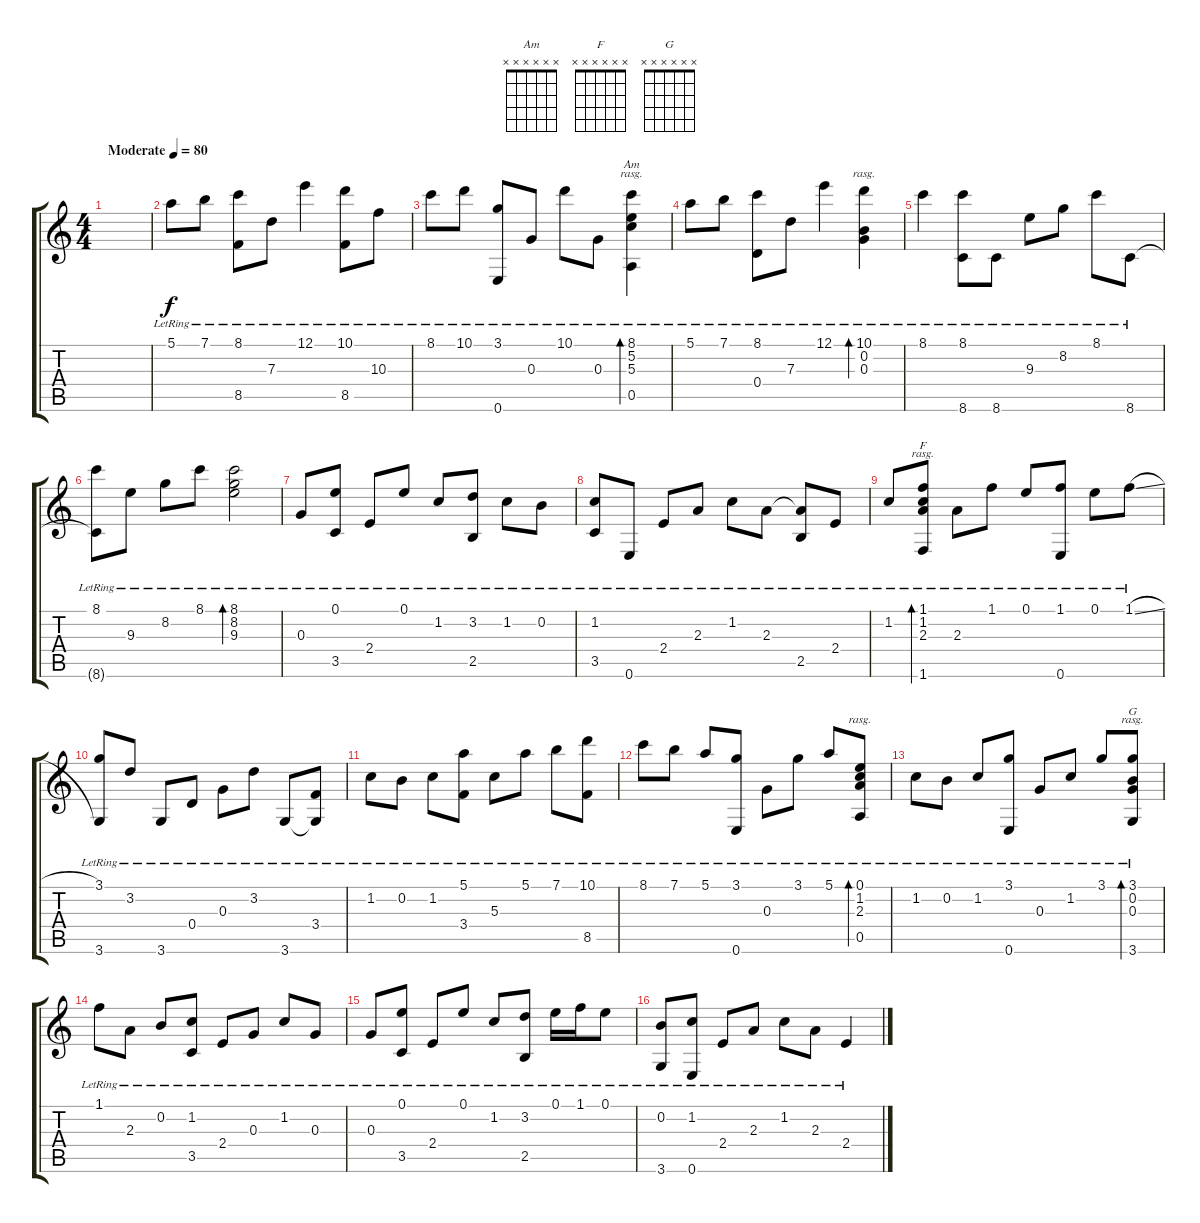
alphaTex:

\track "" {instrument acousticguitarsteel}
\staff {score tabs}
\tuning (E4 B3 G3 D3 A2 E2) {hide}
\chord ("Am" x x x x x x)
\chord ("F" x x x x x x)
\chord ("G" x x x x x x)
\ts (4 4)
\tempo (80 "Moderate")
\clef g2
\ks c
|
5.1{lr}.8 7.1{lr}.8 (8.1{lr} 8.5{lr}).8 7.3{lr}.8 12.1{lr}.4 (10.1{lr} 8.5{lr}).8 10.3{lr}.8 |
8.1{lr}.8 10.1{lr}.8 (3.1{lr} 0.6{lr}).8 0.3{lr}.8 10.1{lr}.8 0.3{lr}.8 (8.1{lr} 5.2{lr} 5.3{lr} 0.5{lr}).4{bd 480 ch "Am" rasg ii} |
5.1{lr}.8 7.1{lr}.8 (8.1{lr} 0.4{lr}).8 7.3{lr}.8 12.1{lr}.4 (10.1{lr} 0.2{lr} 0.3{lr}).4{bd 480 rasg ii} |
8.1{lr}.4 (8.1{lr} 8.6{lr}).8 8.6{lr}.8 9.3{lr}.8 8.2{lr}.8 8.1{lr}.8 8.6{lr}.8 |
(8.1{lr} 8.6{t}).8 9.3{lr}.8 8.2{lr}.8 8.1{lr}.8 (8.1{lr} 8.2{lr} 9.3{lr}).2{bd 480} |
0.3{lr}.8{lyrics (0 "") lyrics (1 "") lyrics (2 "") lyrics (3 "") lyrics (4 "")} (0.1{lr} 3.5{lr}).8{lyrics (0 "") lyrics (1 "") lyrics (2 "") lyrics (3 "") lyrics (4 "")} 2.4{lr}.8{lyrics (0 "") lyrics (1 "") lyrics (2 "") lyrics (3 "") lyrics (4 "")} 0.1{lr}.8{lyrics (0 "") lyrics (1 "") lyrics (2 "") lyrics (3 "") lyrics (4 "")} 1.2{lr}.8{lyrics (0 "") lyrics (1 "") lyrics (2 "") lyrics (3 "") lyrics (4 "")} (3.2{lr} 2.5{lr}).8{lyrics (0 "") lyrics (1 "") lyrics (2 "") lyrics (3 "") lyrics (4 "")} 1.2{lr}.8{lyrics (0 "") lyrics (1 "") lyrics (2 "") lyrics (3 "") lyrics (4 "")} 0.2{lr}.8{lyrics (0 "") lyrics (1 "") lyrics (2 "") lyrics (3 "") lyrics (4 "")} |
(1.2{lr} 3.5{lr}).8{lyrics (0 "") lyrics (1 "") lyrics (2 "") lyrics (3 "") lyrics (4 "")} 0.6{lr}.8{lyrics (0 "") lyrics (1 "") lyrics (2 "") lyrics (3 "") lyrics (4 "")} 2.4{lr}.8{lyrics (0 "") lyrics (1 "") lyrics (2 "") lyrics (3 "") lyrics (4 "")} 2.3{lr}.8{lyrics (0 "") lyrics (1 "") lyrics (2 "") lyrics (3 "") lyrics (4 "")} 1.2{lr}.8{lyrics (0 "") lyrics (1 "") lyrics (2 "") lyrics (3 "") lyrics (4 "")} 2.3{lr}.8{lyrics (0 "") lyrics (1 "") lyrics (2 "") lyrics (3 "") lyrics (4 "")} (2.3{t} 2.5{lr}).8{lyrics (0 "") lyrics (1 "") lyrics (2 "") lyrics (3 "") lyrics (4 "")} 2.4{lr}.8{lyrics (0 "") lyrics (1 "") lyrics (2 "") lyrics (3 "") lyrics (4 "")} |
1.2{lr}.8{lyrics (0 "") lyrics (1 "") lyrics (2 "") lyrics (3 "") lyrics (4 "")} (1.1{lr} 1.2{lr} 2.3{lr} 1.6{lr}).8{bd 480 ch "F" rasg ii lyrics (0 "") lyrics (1 "") lyrics (2 "") lyrics (3 "") lyrics (4 "")} 2.3{lr}.8{lyrics (0 "") lyrics (1 "") lyrics (2 "") lyrics (3 "") lyrics (4 "")} 1.1{lr}.8{lyrics (0 "") lyrics (1 "") lyrics (2 "") lyrics (3 "") lyrics (4 "")} 0.1{lr}.8{lyrics (0 "") lyrics (1 "") lyrics (2 "") lyrics (3 "") lyrics (4 "")} (1.1{lr} 0.6{lr}).8{lyrics (0 "") lyrics (1 "") lyrics (2 "") lyrics (3 "") lyrics (4 "")} 0.1{lr}.8{lyrics (0 "") lyrics (1 "") lyrics (2 "") lyrics (3 "") lyrics (4 "")} 1.1{sl lr}.8{lyrics (0 "") lyrics (1 "") lyrics (2 "") lyrics (3 "") lyrics (4 "")} |
(3.1{lr} 3.6{lr}).8{lyrics (0 "") lyrics (1 "") lyrics (2 "") lyrics (3 "") lyrics (4 "")} 3.2{lr}.8 3.6{lr}.8 0.4{lr}.8 0.3{lr}.8 3.2{lr}.8 3.6{lr}.8 (3.4{lr} 3.6{t}).8 |
1.2{lr}.8 0.2{lr}.8 1.2{lr}.8 (5.1{lr} 3.4{lr}).8 5.3{lr}.8 5.1{lr}.8 7.1{lr}.8 (10.1{lr} 8.5{lr}).8 |
8.1{lr}.8 7.1{lr}.8 5.1{lr}.8 (3.1{lr} 0.6{lr}).8 0.3{lr}.8 3.1{lr}.8 5.1{lr}.8 (0.1{lr} 1.2{lr} 2.3{lr} 0.5{lr}).8{bd 480 rasg ii} |
1.2{lr}.8 0.2{lr}.8 1.2{lr}.8 (3.1{lr} 0.6{lr}).8 0.3{lr}.8 1.2{lr}.8 3.1{lr}.8 (3.1{lr} 0.2{lr} 0.3{lr} 3.6{lr}).8{bd 480 ch "G" rasg ii} |
1.1{lr}.8 2.3{lr}.8 0.2{lr}.8 (1.2{lr} 3.5{lr}).8 2.4{lr}.8 0.3{lr}.8 1.2{lr}.8 0.3{lr}.8 |
0.3{lr}.8 (0.1{lr} 3.5{lr}).8 2.4{lr}.8 0.1{lr}.8 1.2{lr}.8 (3.2{lr} 2.5{lr}).8 0.1{lr}.16 1.1{lr}.16 0.1{lr}.8 |
(0.2{lr} 3.6{lr}).8 (1.2{lr} 0.6{lr}).8 2.4{lr}.8 2.3{lr}.8 1.2{lr}.8 2.3{lr}.8 2.4{lr}.4
